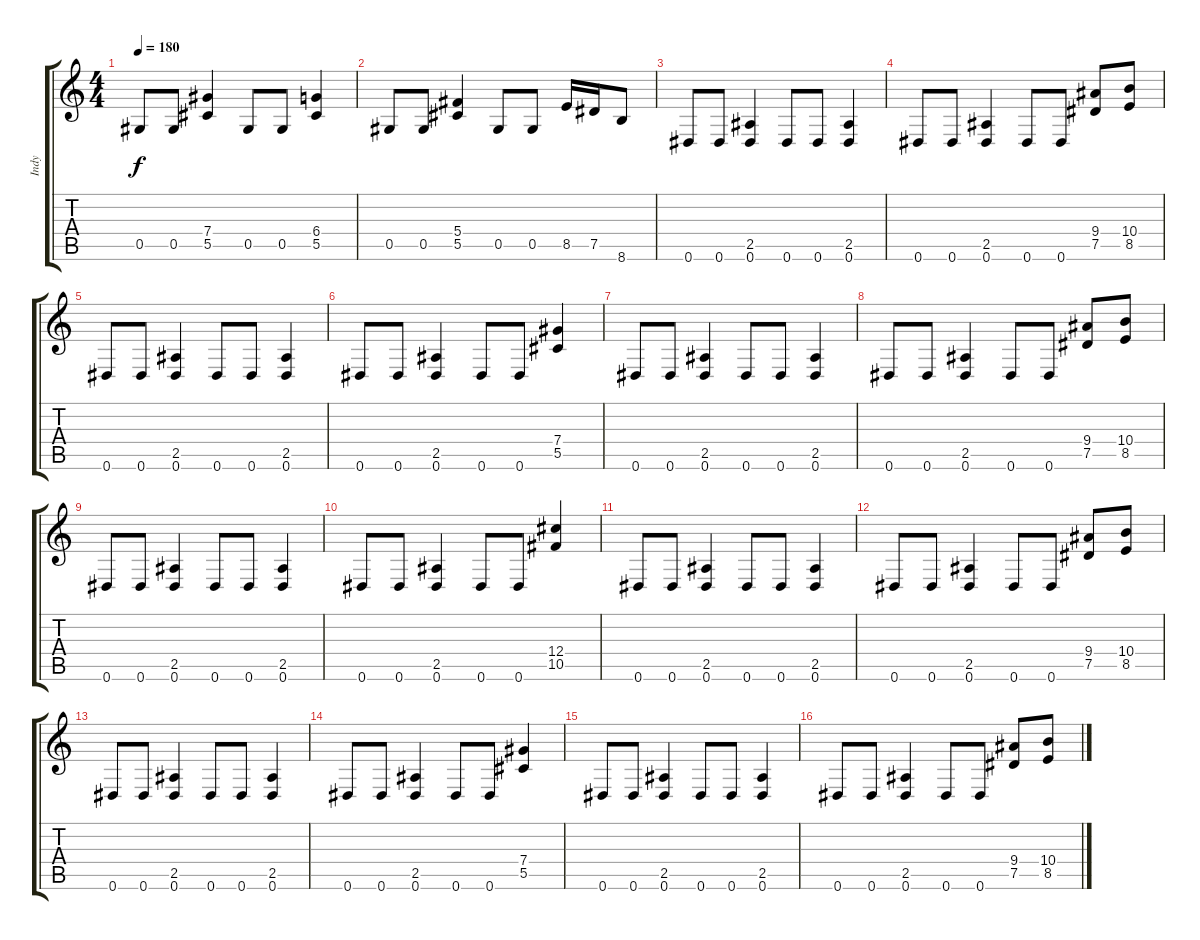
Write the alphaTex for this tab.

\track ("Indy" "Indy") {instrument distortionguitar}
\staff {score tabs}
\tuning (Eb4 Bb3 Gb3 Db3 Ab2 Eb2) {hide}
\ts (4 4)
\tempo 180
\clef g2
\ks c
0.5.8{dy f} 0.5.8 (7.4 5.5).4 0.5.8 0.5.8 (6.4 5.5).4 |
0.5.8 0.5.8 (5.4 5.5).4 0.5.8 0.5.8 8.5.16 7.5.16 8.6.8 |
0.6.8 0.6.8 (2.5 0.6).4 0.6.8 0.6.8 (2.5 0.6).4 |
0.6.8 0.6.8 (2.5 0.6).4 0.6.8 0.6.8 (9.4 7.5).8 (10.4 8.5).8 |
0.6.8 0.6.8 (2.5 0.6).4 0.6.8 0.6.8 (2.5 0.6).4 |
0.6.8 0.6.8 (2.5 0.6).4 0.6.8 0.6.8 (7.4 5.5).4 |
0.6.8 0.6.8 (2.5 0.6).4 0.6.8 0.6.8 (2.5 0.6).4 |
0.6.8 0.6.8 (2.5 0.6).4 0.6.8 0.6.8 (9.4 7.5).8 (10.4 8.5).8 |
0.6.8 0.6.8 (2.5 0.6).4 0.6.8 0.6.8 (2.5 0.6).4 |
0.6.8 0.6.8 (2.5 0.6).4 0.6.8 0.6.8 (12.4 10.5).4 |
0.6.8 0.6.8 (2.5 0.6).4 0.6.8 0.6.8 (2.5 0.6).4 |
0.6.8 0.6.8 (2.5 0.6).4 0.6.8 0.6.8 (9.4 7.5).8 (10.4 8.5).8 |
0.6.8 0.6.8 (2.5 0.6).4 0.6.8 0.6.8 (2.5 0.6).4 |
0.6.8 0.6.8 (2.5 0.6).4 0.6.8 0.6.8 (7.4 5.5).4 |
0.6.8 0.6.8 (2.5 0.6).4 0.6.8 0.6.8 (2.5 0.6).4 |
0.6.8 0.6.8 (2.5 0.6).4 0.6.8 0.6.8 (9.4 7.5).8 (10.4 8.5).8
